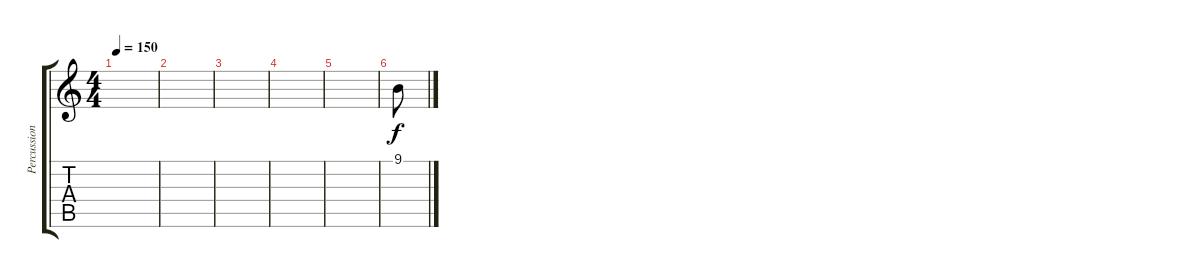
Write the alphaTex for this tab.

\track ("Percussion" "Percussion") {instrument woodblock}
\staff {score tabs}
\tuning (D4 A3 F3 C3 G2 C2) {hide}
\ts (4 4)
\tempo 150
\clef g2
\ks c
|
|
|
|
|
9.1.8
